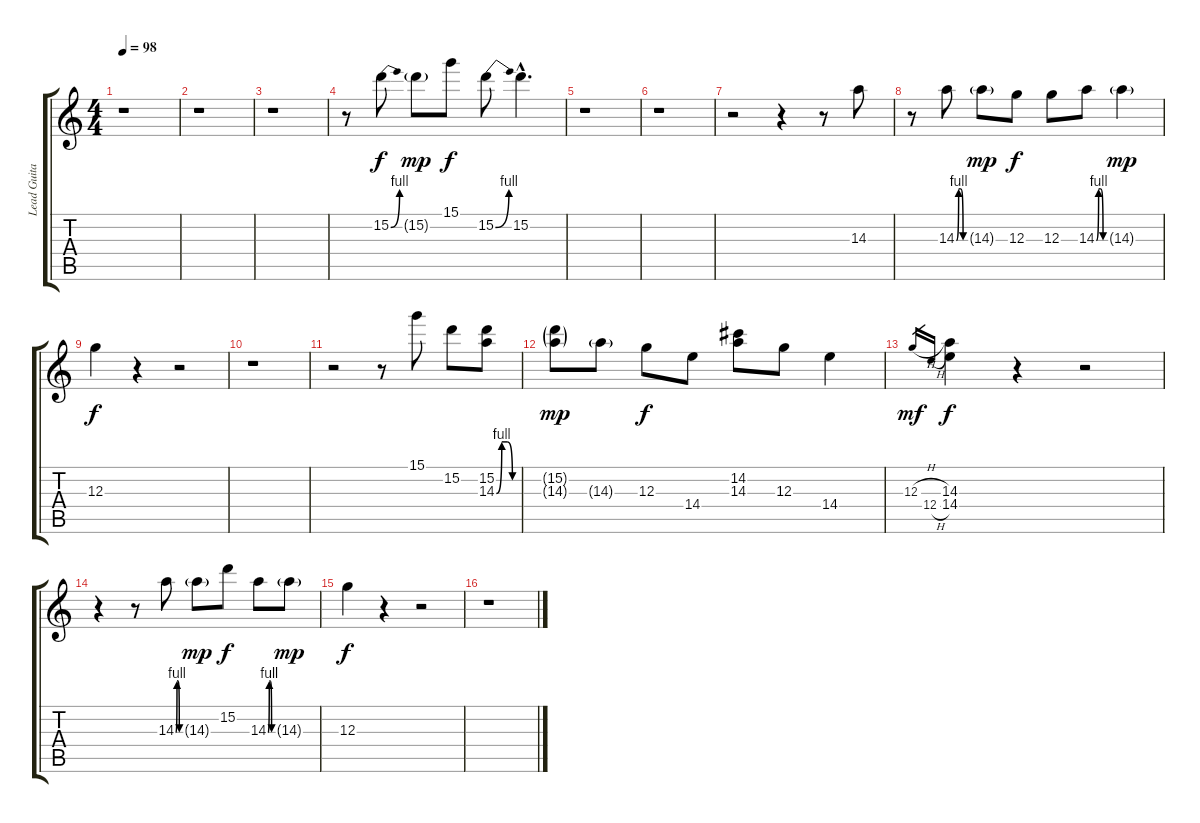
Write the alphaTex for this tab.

\track ("Lead Guitar" "Lead Guita") {instrument electricguitarjazz}
\staff {score tabs}
\tuning (E4 B3 G3 D3 A2 E2) {hide}
\ts (4 4)
\tempo 98
\clef g2
\ks c
r.1{dy f} |
r.1 |
r.1 |
r.8 15.2{be (bend 0 0 60 4)}.8 15.2{g}.8{dy mp} 15.1.8{dy f} 15.2{be (bend 0 0 60 4)}.8 15.2{hac}.4{d} |
r.1 |
r.1 |
r.2 r.4 r.8 14.3.8 |
r.8 14.3{be (custom 0 0 15 4 30 4 45 0 60 0)}.8 14.3{g}.8{dy mp} 12.3.8{dy f} 12.3.8 14.3{be (custom 0 0 15 4 30 4 45 0 60 0)}.8 14.3{g}.4{dy mp} |
12.3.4{dy f} r.4 r.2 |
r.1 |
r.2 r.8 15.1.8 15.2.8 (15.2 14.3{be (custom 0 0 15 4 30 4 45 0 60 0)}).8 |
(15.2{g} 14.3{g}).8{dy mp} 14.3{g}.8 12.3.8{dy f} 14.4.8 (14.2 14.3).8 12.3.8 14.4.4 |
12.3{h}.16{gr dy mf} 12.4{h}.16{gr} (14.3 14.4).4{dy f} r.4 r.2 |
r.4 r.8 14.3{be (custom 0 0 15 4 30 4 45 0 60 0)}.8 14.3{g}.8{dy mp} 15.2.8{dy f} 14.3{be (custom 0 0 15 4 30 4 45 0 60 0)}.8 14.3{g}.8{dy mp} |
12.3.4{dy f} r.4 r.2 |
r.1
